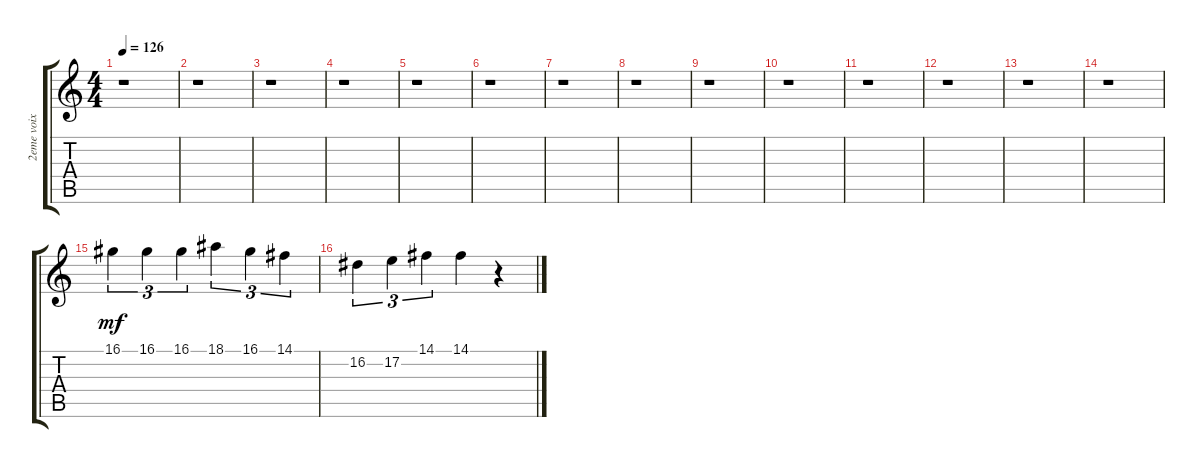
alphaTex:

\track ("2eme voix" "2eme voix") {instrument ocarina}
\staff {score tabs}
\tuning (E4 B3 G3 D3 A2 E2) {hide}
\ts (4 4)
\tempo 126
\clef g2
\ks c
r.1{dy mf} |
r.1 |
r.1 |
r.1 |
r.1 |
r.1 |
r.1 |
r.1 |
r.1 |
r.1 |
r.1 |
r.1 |
r.1 |
r.1 |
16.1.4{tu (3 2)} 16.1.4{tu (3 2)} 16.1.4{tu (3 2)} 18.1.4{tu (3 2)} 16.1.4{tu (3 2)} 14.1.4{tu (3 2)} |
16.2.4{tu (3 2)} 17.2.4{tu (3 2)} 14.1.4{tu (3 2)} 14.1.4 r.4
